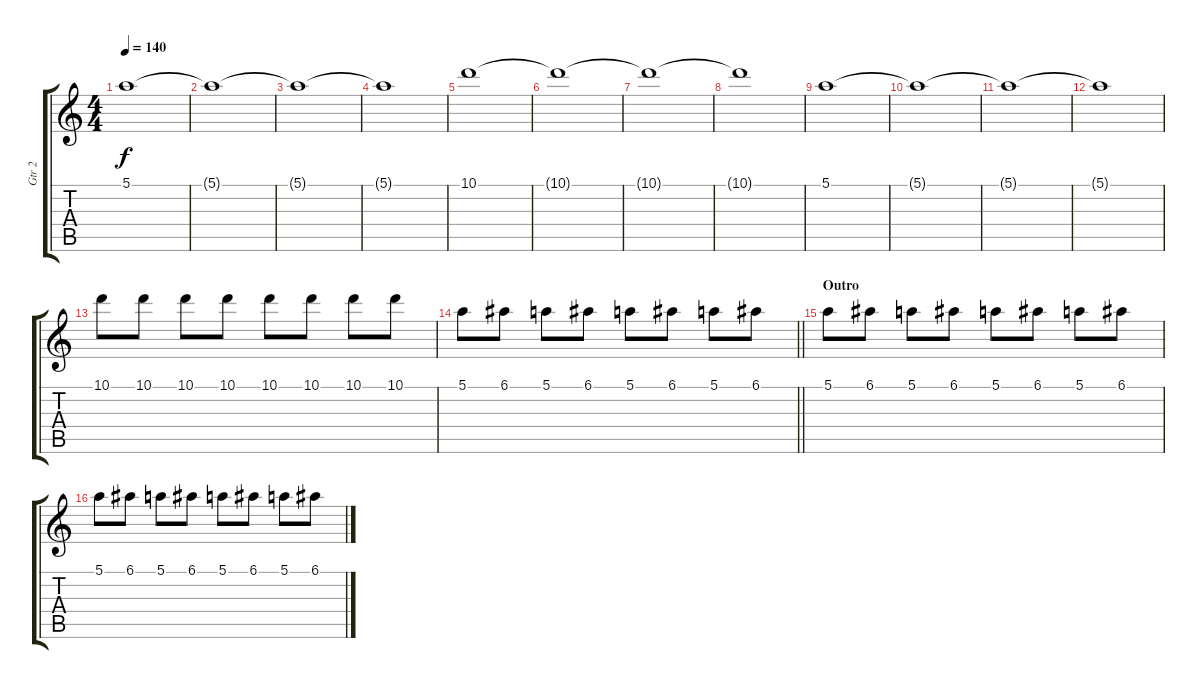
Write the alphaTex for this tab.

\track ("Gtr 2" "Gtr 2") {instrument overdrivenguitar}
\staff {score tabs}
\tuning (E4 B3 G3 D3 A2 D2) {hide}
\ts (4 4)
\tempo 140
\clef g2
\ks c
5.1.1{dy f} |
5.1{t}.1 |
5.1{t}.1 |
5.1{t}.1 |
10.1.1 |
10.1{t}.1 |
10.1{t}.1 |
10.1{t}.1 |
5.1.1 |
5.1{t}.1 |
5.1{t}.1 |
5.1{t}.1 |
10.1.8 10.1.8 10.1.8 10.1.8 10.1.8 10.1.8 10.1.8 10.1.8 |
\barLineRight lightlight
5.1.8 6.1.8 5.1.8 6.1.8 5.1.8 6.1.8 5.1.8 6.1.8 |
\section ("" "Outro")
5.1.8 6.1.8 5.1.8 6.1.8 5.1.8 6.1.8 5.1.8 6.1.8 |
5.1.8 6.1.8 5.1.8 6.1.8 5.1.8 6.1.8 5.1.8 6.1.8
